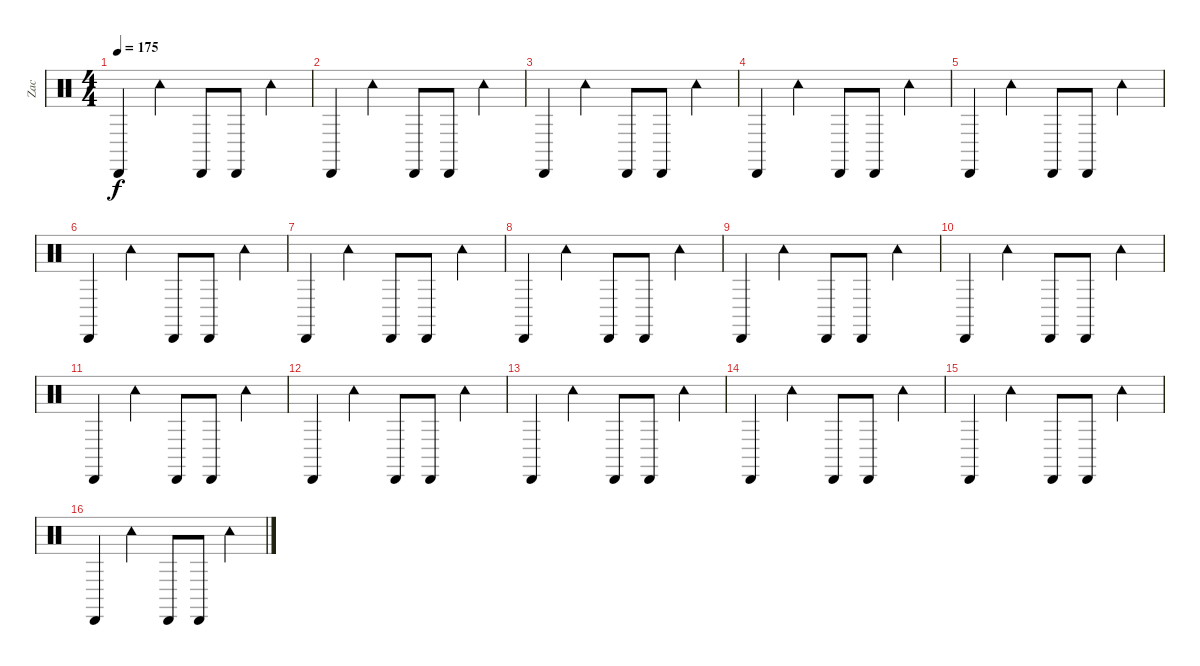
\track ("Zac" "Zac") {instrument percussion}
\staff {score}
\articulation defaults
\ts (4 4)
\tempo 175
\clef neutral
\ks c "Cabasa (hit)".4{dy f} "Tambourine (hit)".4 "Cabasa (hit)".8 "Cabasa (hit)".8 "Tambourine (hit)".4
|
"Cabasa (hit)".4 "Tambourine (hit)".4 "Cabasa (hit)".8 "Cabasa (hit)".8 "Tambourine (hit)".4 |
"Cabasa (hit)".4 "Tambourine (hit)".4 "Cabasa (hit)".8 "Cabasa (hit)".8 "Tambourine (hit)".4 |
"Cabasa (hit)".4 "Tambourine (hit)".4 "Cabasa (hit)".8 "Cabasa (hit)".8 "Tambourine (hit)".4 |
"Cabasa (hit)".4 "Tambourine (hit)".4 "Cabasa (hit)".8 "Cabasa (hit)".8 "Tambourine (hit)".4 |
"Cabasa (hit)".4 "Tambourine (hit)".4 "Cabasa (hit)".8 "Cabasa (hit)".8 "Tambourine (hit)".4 |
"Cabasa (hit)".4 "Tambourine (hit)".4 "Cabasa (hit)".8 "Cabasa (hit)".8 "Tambourine (hit)".4 |
"Cabasa (hit)".4 "Tambourine (hit)".4 "Cabasa (hit)".8 "Cabasa (hit)".8 "Tambourine (hit)".4 |
"Cabasa (hit)".4 "Tambourine (hit)".4 "Cabasa (hit)".8 "Cabasa (hit)".8 "Tambourine (hit)".4 |
"Cabasa (hit)".4 "Tambourine (hit)".4 "Cabasa (hit)".8 "Cabasa (hit)".8 "Tambourine (hit)".4 |
"Cabasa (hit)".4 "Tambourine (hit)".4 "Cabasa (hit)".8 "Cabasa (hit)".8 "Tambourine (hit)".4 |
"Cabasa (hit)".4 "Tambourine (hit)".4 "Cabasa (hit)".8 "Cabasa (hit)".8 "Tambourine (hit)".4 |
"Cabasa (hit)".4 "Tambourine (hit)".4 "Cabasa (hit)".8 "Cabasa (hit)".8 "Tambourine (hit)".4 |
"Cabasa (hit)".4 "Tambourine (hit)".4 "Cabasa (hit)".8 "Cabasa (hit)".8 "Tambourine (hit)".4 |
"Cabasa (hit)".4 "Tambourine (hit)".4 "Cabasa (hit)".8 "Cabasa (hit)".8 "Tambourine (hit)".4 |
"Cabasa (hit)".4 "Tambourine (hit)".4 "Cabasa (hit)".8 "Cabasa (hit)".8 "Tambourine (hit)".4
